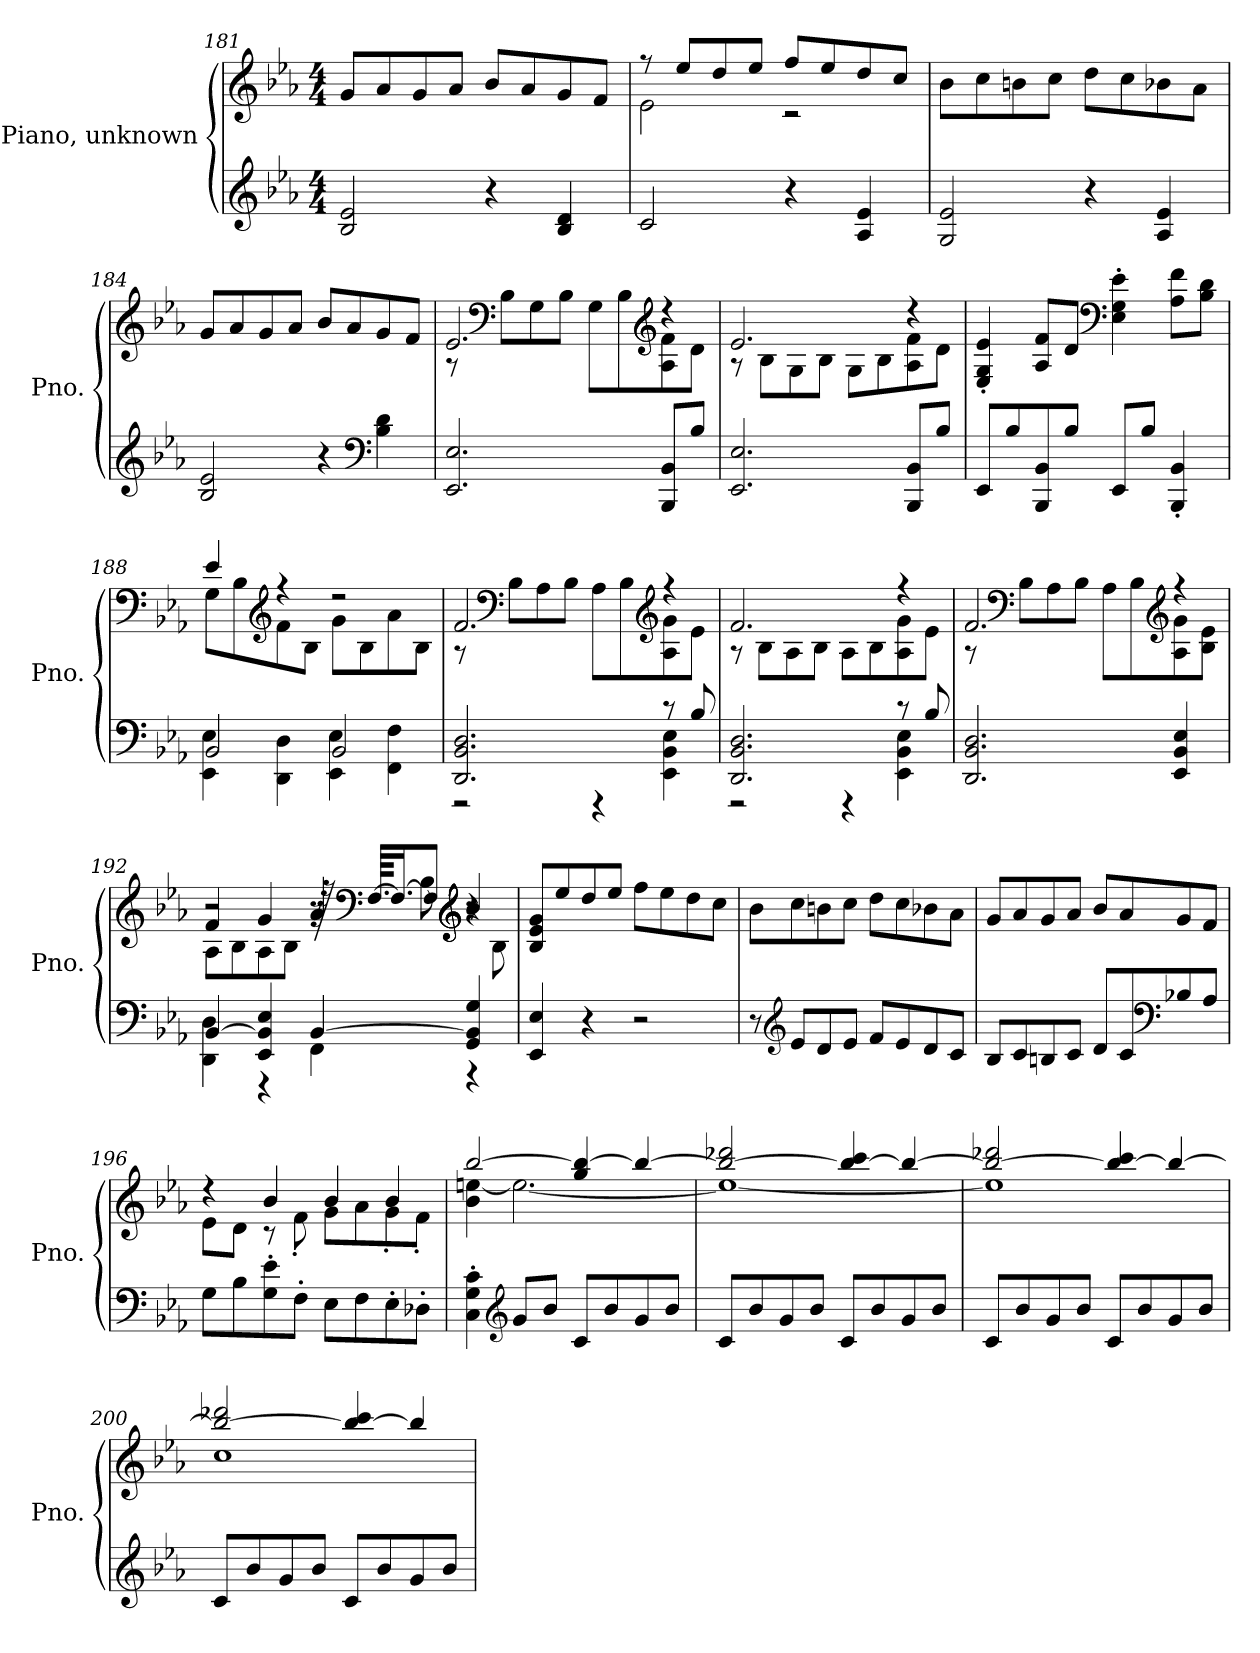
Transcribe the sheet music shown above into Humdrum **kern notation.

**kern	**kern
*part1	*part1
*staff2	*staff1
*I"Piano, unknown	*
*I'Pno.	*
*clefG2	*clefG2
*k[b-e-a-]	*k[b-e-a-]
*M4/4	*M4/4
=181	=181
2B-/ 2e-/	8g/L
.	8a-/
.	8g/
.	8a-/J
4r	8b-/L
.	8a-/
4B-/ 4d/	8g/
.	8f/J
=182	=182
*	*^
2c/	8r	2e-\
.	8ee-/L	.
.	8dd/	.
.	8ee-/J	.
4r	8ff/L	2r
.	8ee-/	.
4A-/ 4e-/	8dd/	.
.	8cc/J	.
*	*v	*v
!!LO:LB:g=z
=183	=183
2G/ 2e-/	8b-\L
.	8cc\
.	8bn\
.	8cc\J
4r	8dd\L
.	8cc\
4A-/ 4e-/	8b-X\
.	8a-\J
=184	=184
2B-/ 2e-/	8g/L
.	8a-/
.	8g/
.	8a-/J
4r	8b-/L
.	8a-/
*clefF4	*
4B-\ 4d\	8g/
.	8f/J
=185	=185
*	*^
2.EE-/ 2.E-/	2.e-/	8r
*	*clefF4	*
.	.	8B-\L
.	.	8G\
.	.	8B-\J
.	.	8G\L
.	.	8B-\
*	*clefG2	*
8BBB-/ 8BB-/L	4r	8A-\ 8f\
8B-/J	.	8d\J
=186	=186	=186
2.EE-/ 2.E-/	2.e-/	8r
.	.	8B-\L
.	.	8G\
.	.	8B-\J
.	.	8G\L
.	.	8B-\
8BBB-/ 8BB-/L	4r	8A-\ 8f\
8B-/J	.	8d\J
*	*v	*v
!!LO:LB:g=z
=187	=187
8EE-/L	4E-/' 4G/' 4e-/'
8B-/	.
8BBB-/ 8BB-/	8A-/ 8f/L
8B-/J	8d/J
*	*clefF4
8EE-/L	4E-\' 4G\' 4e-\'
8B-/J	.
4BBB-/' 4BB-/'	8A-\ 8f\L
.	8B-\ 8d\J
=188	=188
*^	*^
2BB-/	4EE-\ 4E-\	4e-/	8G\L
.	.	.	8B-\
*	*	*clefG2	*
.	4DD\ 4D\	4r	8f\
.	.	.	8B-\J
2BB-/	4EE-\ 4E-\	2r	8g\L
.	.	.	8B-\
.	4FF\ 4F\	.	8a-\
.	.	.	8B-\J
=189	=189	=189	=189
2.DD/ 2.BB-/ 2.D/	2r	2.f/	8r
*	*	*clefF4	*
.	.	.	8B-\L
.	.	.	8A-\
.	.	.	8B-\J
.	4r	.	8A-\L
.	.	.	8B-\
*	*	*clefG2	*
8r	4EE-\ 4BB-\ 4E-\	4r	8A-\ 8g\
8B-/	.	.	8e-\J
!!LO:PB:g=z	!!
=190	=190	=190	=190
2.DD/ 2.BB-/ 2.D/	2r	2.f/	8r
.	.	.	8B-\L
.	.	.	8A-\
.	.	.	8B-\J
.	4r	.	8A-\L
.	.	.	8B-\
8r	4EE-\ 4BB-\ 4E-\	4r	8A-\ 8g\
8B-/	.	.	8e-\J
*v	*v	*	*
=191	=191	=191
2.DD/ 2.BB-/ 2.D/	2.f/	8r
*	*clefF4	*
.	.	8B-\L
.	.	8A-\
.	.	8B-\J
.	.	8A-\L
.	.	8B-\
*	*clefG2	*
4EE-/ 4BB-/ 4E-/	4r	8A-\ 8g\
.	.	8B-\ 8e-\J
=192	=192	=192
*^	*	*^
[4BB-/	4DD\ 4D\	4f/	8A-\L	2r
.	.	.	8B-\	.
4EE-/ 4BB-/] 4E-/	4r	4g/	8A-\	.
.	.	.	8B-\J	.
[4BB-/	4FF\	4a-/	8r	128r
*	*	*clefF4	*	*
.	.	.	.	[64.F/KKLL
.	.	.	.	16.F/J_
.	.	.	8B-\	8F/J]
*	*	*clefG2	*	*
4GG/ 4BB-/] 4G/	4r	4b-/	8r	4r
.	.	.	8B-\	.
*v	*v	*	*	*
*	*v	*v	*v
!!LO:LB:g=z
=193	=193
4EE-/ 4E-/	8B-/ 8e-/ 8g/L
.	8ee-/
4r	8dd/
.	8ee-/J
2r	8ff\L
.	8ee-\
.	8dd\
.	8cc\J
=194	=194
8r	8b-\L
*clefG2	*
8e-/L	8cc\
8d/	8bn\
8e-/J	8cc\J
8f/L	8dd\L
8e-/	8cc\
8d/	8b-X\
8c/J	8a-\J
=195	=195
8B-/L	8g/L
8c/	8a-/
8Bn/	8g/
8c/J	8a-/J
8d/L	8b-/L
8c/	8a-/
*clefF4	*
8B-X/	8g/
8A-/J	8f/J
=196	=196
*	*^
8G\L	4r	8e-\L
8B-\	.	8d\J
8G\' 8e-\'	4b-/	8r
8F'\J	.	8f'\
8E-\L	4b-/	8g\L
8F\	.	8a-\
8E-'\	4b-/	8g'\
8D-X'\J	.	8f'\J
!!LO:LB:g=z	!!
=197	=197	=197
4C\' 4G\' 4c\'	[2bb-/	4b-\ [4een\
*clefG2	*	*
8g/L	.	2.ee\_
8b-/J	.	.
8c/L	4gg/ 4bb-/_	.
8b-/	.	.
8g/	4bb-/_	.
8b-/J	.	.
=198	=198	=198
8c/L	2bb-/_ 2ddd-X/	1ee_
8b-/	.	.
8g/	.	.
8b-/J	.	.
8c/L	4bb-/_ 4ccc/	.
8b-/	.	.
8g/	4bb-/_	.
8b-/J	.	.
=199	=199	=199
8c/L	2bb-/_ 2ddd-X/	1ee]
8b-/	.	.
8g/	.	.
8b-/J	.	.
8c/L	4bb-/_ 4ccc/	.
8b-/	.	.
8g/	4bb-/_	.
8b-/J	.	.
=200	=200	=200
8c/L	2bb-/_ 2ddd-X/	1cc
8b-/	.	.
8g/	.	.
8b-/J	.	.
8c/L	4bb-/_ 4ccc/	.
8b-/	.	.
8g/	4bb-/]	.
8b-/J	.	.
*	*v	*v
=	=
*-	*-
